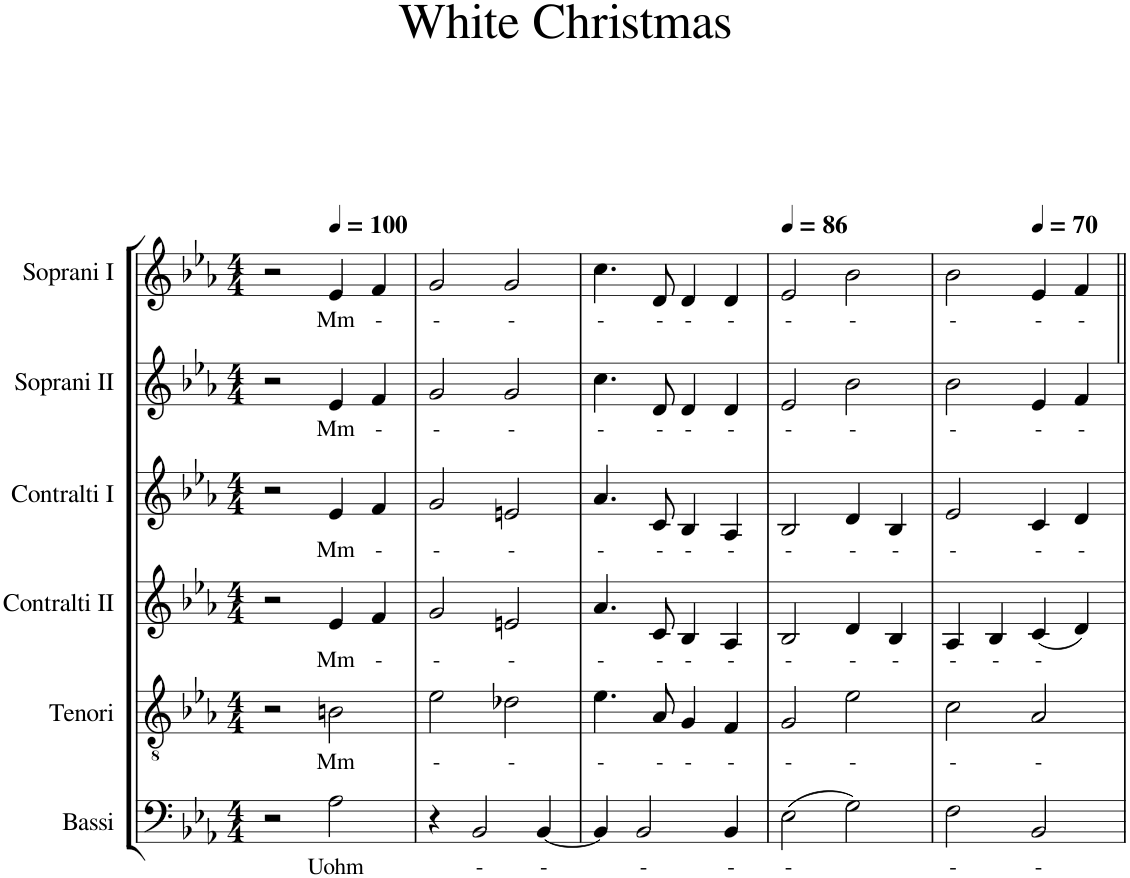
**kern	**text	**kern	**text	**kern	**text	**kern	**text	**kern	**text	**kern	**text
*part6	*part6	*part5	*part5	*part4	*part4	*part3	*part3	*part2	*part2	*part1	*part1
*staff6	*staff6	*staff5	*staff5	*staff4	*staff4	*staff3	*staff3	*staff2	*staff2	*staff1	*staff1
*I"Bassi	*	*I"Tenori	*	*I"Contralti II	*	*I"Contralti I	*	*I"Soprani II	*	*I"Soprani I	*
*clefF4	*	*clefGv2	*	*clefG2	*	*clefG2	*	*clefG2	*	*clefG2	*
*	*	*	*	*	*	*	*	*Trd1c2	*	*Trd1c2	*
*k[b-e-a-]	*	*k[b-e-a-]	*	*k[b-e-a-]	*	*k[b-e-a-]	*	*k[b-e-a-]	*	*k[b-e-a-]	*
*E-:	*	*E-:	*	*E-:	*	*E-:	*	*E-:	*	*E-:	*
*M4/4	*	*M4/4	*	*M4/4	*	*M4/4	*	*M4/4	*	*M4/4	*
=1	=1	=1	=1	=1	=1	=1	=1	=1	=1	=1	=1
2r	.	2r	.	2r	.	2r	.	2r	.	2r	.
*	*	*	*	*	*	*	*	*	*	*MM100	*
!	!LO:LY:b	!	!LO:LY:b	!	!LO:LY:b	!	!LO:LY:b	!	!LO:LY:b	!	!LO:LY:b
2A-\	Uohm	2Bn\	Mm	4e-/	Mm	4e-/	Mm	4e-/	Mm	4e-/	Mm
!	!	!	!	!	!LO:LY:b	!	!LO:LY:b	!	!LO:LY:b	!	!LO:LY:b
.	.	.	.	4f/	-	4f/	-	4f/	-	4f/	-
=2	=2	=2	=2	=2	=2	=2	=2	=2	=2	=2	=2
!	!	!	!LO:LY:b	!	!LO:LY:b	!	!LO:LY:b	!	!LO:LY:b	!	!LO:LY:b
4r	.	2e-\	-	2g/	-	2g/	-	2g/	-	2g/	-
!	!LO:LY:b	!	!	!	!	!	!	!	!	!	!
2BB-/	-	.	.	.	.	.	.	.	.	.	.
!	!	!	!LO:LY:b	!	!LO:LY:b	!	!LO:LY:b	!	!LO:LY:b	!	!LO:LY:b
.	.	2d-X\	-	2en/	-	2en/	-	2g/	-	2g/	-
!	!LO:LY:b	!	!	!	!	!	!	!	!	!	!
[4BB-/	-	.	.	.	.	.	.	.	.	.	.
=3	=3	=3	=3	=3	=3	=3	=3	=3	=3	=3	=3
!	!	!	!LO:LY:b	!	!LO:LY:b	!	!LO:LY:b	!	!LO:LY:b	!	!LO:LY:b
4BB-/]	.	4.e-\	-	4.a-/	-	4.a-/	-	4.cc\	-	4.cc\	-
!	!LO:LY:b	!	!	!	!	!	!	!	!	!	!
2BB-/	-	.	.	.	.	.	.	.	.	.	.
!	!	!	!LO:LY:b	!	!LO:LY:b	!	!LO:LY:b	!	!LO:LY:b	!	!LO:LY:b
.	.	8A-/	-	8c/	-	8c/	-	8d/	-	8d/	-
!	!	!	!LO:LY:b	!	!LO:LY:b	!	!LO:LY:b	!	!LO:LY:b	!	!LO:LY:b
.	.	4G/	-	4B-/	-	4B-/	-	4d/	-	4d/	-
!	!LO:LY:b	!	!LO:LY:b	!	!LO:LY:b	!	!LO:LY:b	!	!LO:LY:b	!	!LO:LY:b
4BB-/	-	4F/	-	4A-/	-	4A-/	-	4d/	-	4d/	-
=4	=4	=4	=4	=4	=4	=4	=4	=4	=4	=4	=4
*	*	*	*	*	*	*	*	*	*	*MM86	*
!	!LO:LY:b	!	!LO:LY:b	!	!LO:LY:b	!	!LO:LY:b	!	!LO:LY:b	!	!LO:LY:b
(2E-\	-	2G/	-	2B-/	-	2B-/	-	2e-/	-	2e-/	-
!	!	!	!LO:LY:b	!	!LO:LY:b	!	!LO:LY:b	!	!LO:LY:b	!	!LO:LY:b
2G\)	.	2e-\	-	4d/	-	4d/	-	2b-\	-	2b-\	-
!	!	!	!	!	!LO:LY:b	!	!LO:LY:b	!	!	!	!
.	.	.	.	4B-/	-	4B-/	-	.	.	.	.
=5	=5	=5	=5	=5	=5	=5	=5	=5	=5	=5	=5
!	!LO:LY:b	!	!LO:LY:b	!	!LO:LY:b	!	!LO:LY:b	!	!LO:LY:b	!	!LO:LY:b
2F\	-	2c\	-	4A-/	-	2e-/	-	2b-\	-	2b-\	-
!	!	!	!	!	!LO:LY:b	!	!	!	!	!	!
.	.	.	.	4B-/	-	.	.	.	.	.	.
*	*	*	*	*	*	*	*	*	*	*MM70	*
!	!LO:LY:b	!	!LO:LY:b	!	!LO:LY:b	!	!LO:LY:b	!	!LO:LY:b	!	!LO:LY:b
2BB-/	-	2A-/	-	(4c/	-	4c/	-	4e-/	-	4e-/	-
!	!	!	!	!	!	!	!LO:LY:b	!	!LO:LY:b	!	!LO:LY:b
.	.	.	.	4d/)	.	4d/	-	4f/	-	4f/	-
=||	=||	=||	=||	=||	=||	=||	=||	=||	=||	=||	=||
*-	*-	*-	*-	*-	*-	*-	*-	*-	*-	*-	*-
